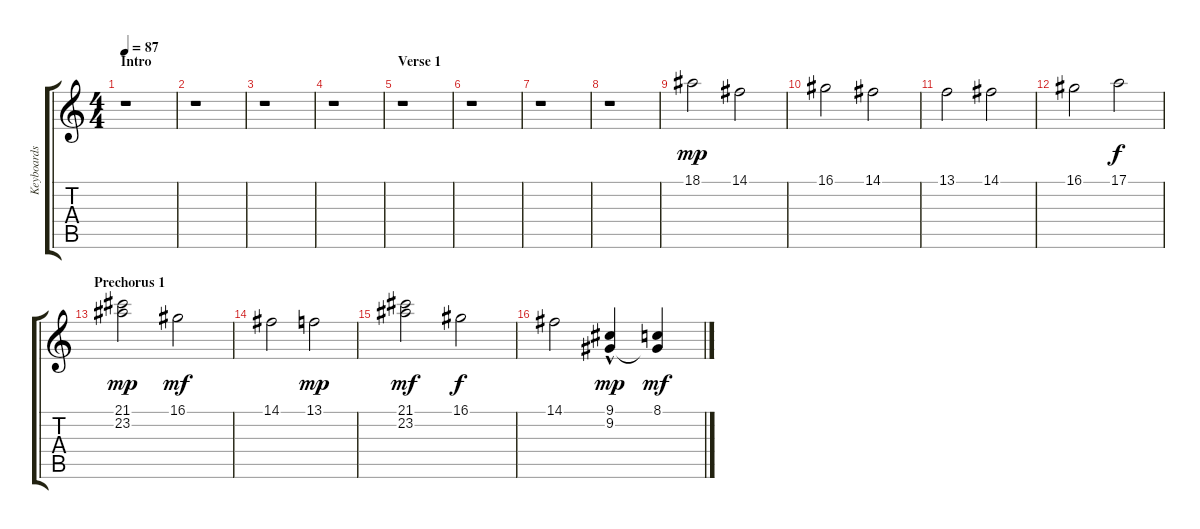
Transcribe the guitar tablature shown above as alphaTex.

\track ("Keyboards (1)" "Keyboards ") {instrument stringensemble1}
\staff {score tabs}
\tuning (E4 B3 G3 D3 A2 E2) {hide}
\ts (4 4)
\section ("" "Intro")
\tempo 87
\clef g2
\ks c
r.1{dy mp instrument stringensemble1} |
r.1 |
r.1 |
r.1 |
\section ("" "Verse 1")
r.1 |
r.1 |
r.1 |
r.1 |
18.1.2 14.1.2 |
16.1.2 14.1.2 |
13.1.2 14.1.2 |
16.1.2 17.1.2{dy f} |
\section ("" "Prechorus 1")
(21.1 23.2).2{dy mp} 16.1.2{dy mf} |
14.1.2 13.1.2{dy mp} |
(21.1 23.2).2{dy mf} 16.1.2{dy f} |
14.1.2 (9.1{hac} 9.2{hac}).4{dy mp} (8.1 9.2{t}).4{dy mf}
